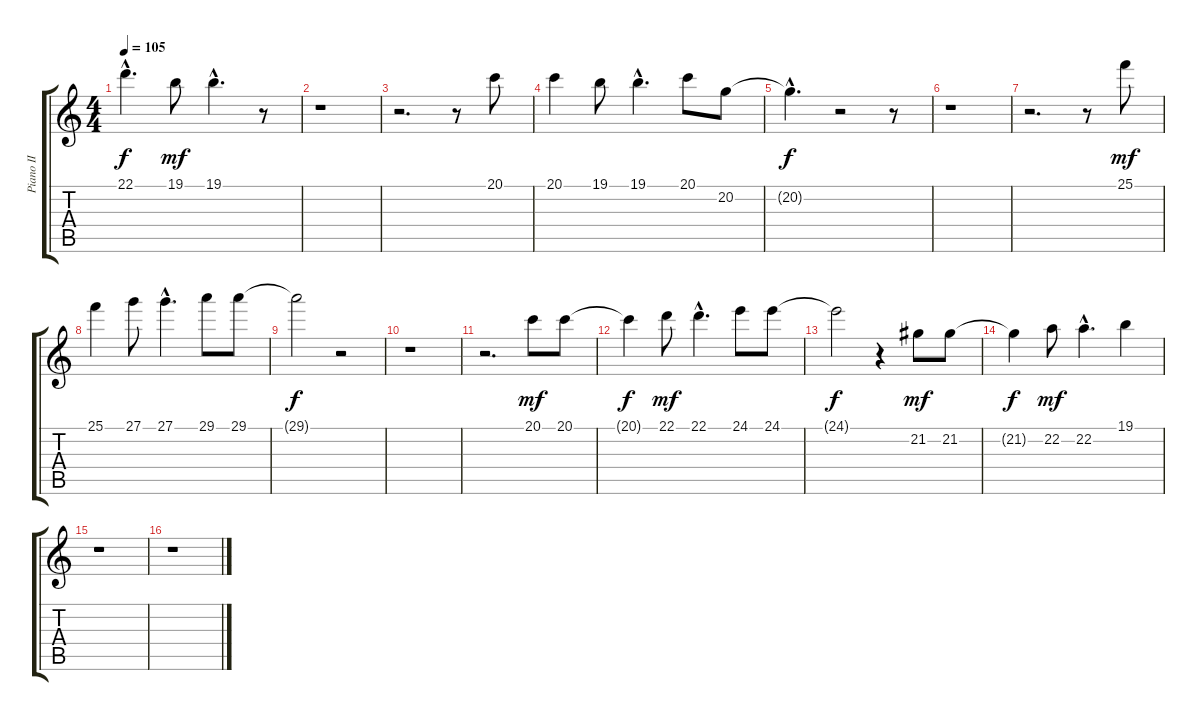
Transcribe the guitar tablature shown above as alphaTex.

\track ("Piano II" "Piano II") {instrument honkytonkpiano}
\staff {score tabs}
\tuning (E4 B3 G3 D3 A2 E2) {hide}
\ts (4 4)
\tempo 105
\clef g2
\ks c
22.1{hac t}.4{d dy f} 19.1.8{dy mf} 19.1{hac}.4{d} r.8 |
r.1 |
r.2{d} r.8 20.1.8 |
20.1.4 19.1.8 19.1{hac}.4{d} 20.1.8 20.2.8 |
20.2{hac t}.4{d dy f} r.2 r.8 |
r.1 |
r.2{d} r.8 25.1.8{dy mf} |
25.1.4 27.1.8 27.1{hac}.4{d} 29.1.8 29.1.8 |
29.1{t}.2{dy f} r.2 |
r.1 |
r.2{d} 20.1.8{dy mf} 20.1.8 |
20.1{t}.4{dy f} 22.1.8{dy mf} 22.1{hac}.4{d} 24.1.8 24.1.8 |
24.1{t}.2{dy f} r.4 21.2.8{dy mf} 21.2.8 |
21.2{t}.4{dy f} 22.2.8{dy mf} 22.2{hac}.4{d} 19.1.4 |
r.1 |
r.1
